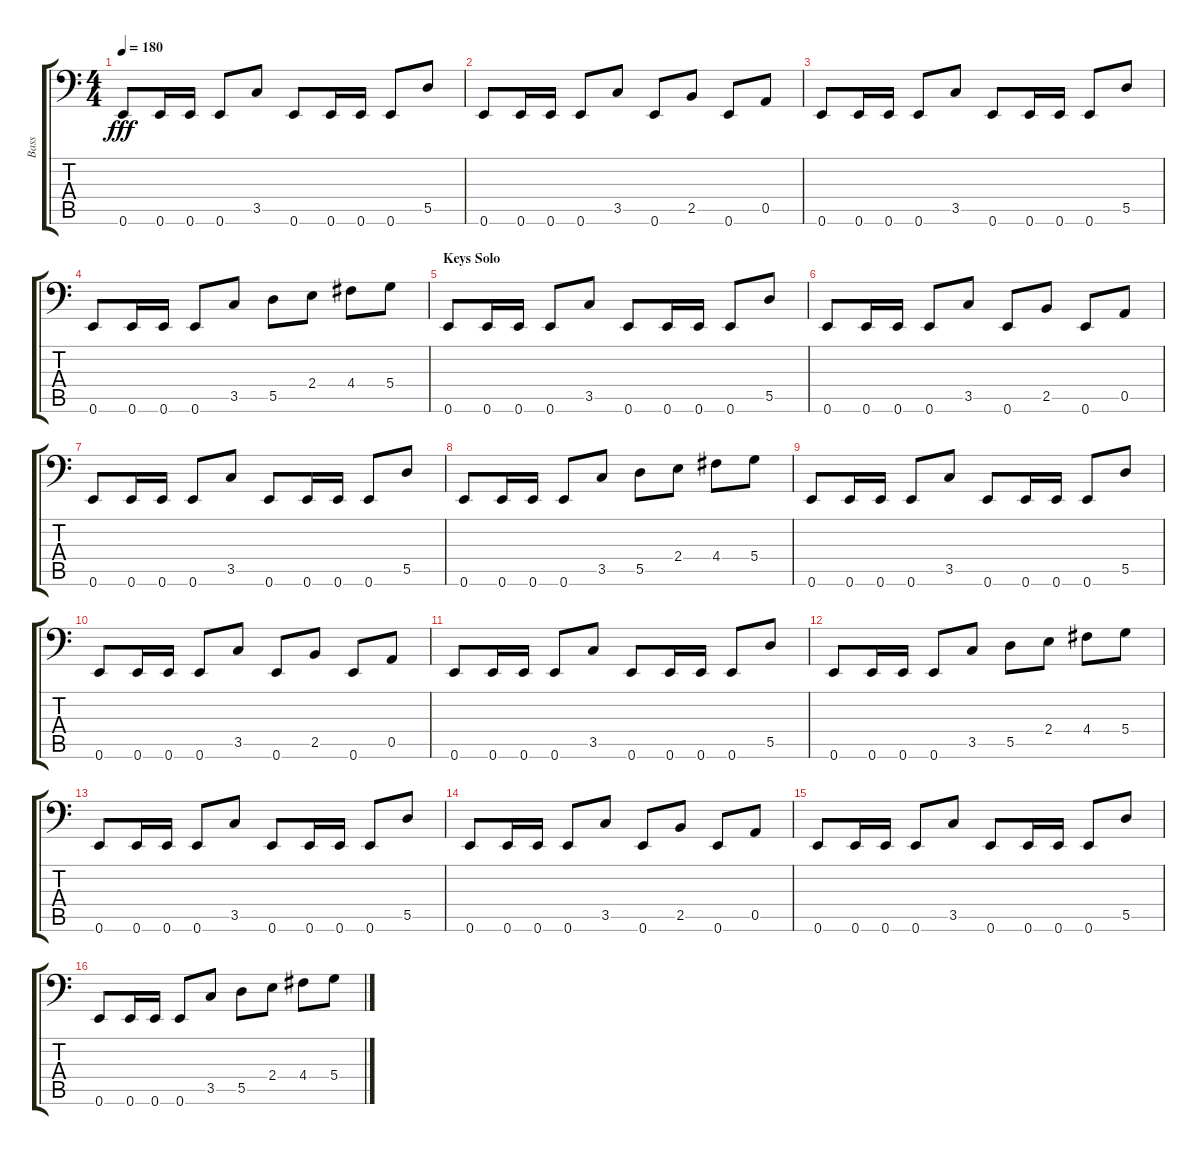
\track ("Bass" "Bass") {instrument electricbassfinger}
\staff {score tabs}
\tuning (E3 B2 G2 D2 A1 E1) {hide}
\ts (4 4)
\tempo 180
\clef f4
\ks c
0.6.8{dy fff} 0.6.16 0.6.16 0.6.8 3.5.8 0.6.8 0.6.16 0.6.16 0.6.8 5.5.8 |
0.6.8 0.6.16 0.6.16 0.6.8 3.5.8 0.6.8 2.5.8 0.6.8 0.5.8 |
0.6.8 0.6.16 0.6.16 0.6.8 3.5.8 0.6.8 0.6.16 0.6.16 0.6.8 5.5.8 |
0.6.8 0.6.16 0.6.16 0.6.8 3.5.8 5.5.8 2.4.8 4.4.8 5.4.8 |
\section ("" "Keys Solo")
0.6.8 0.6.16 0.6.16 0.6.8 3.5.8 0.6.8 0.6.16 0.6.16 0.6.8 5.5.8 |
0.6.8 0.6.16 0.6.16 0.6.8 3.5.8 0.6.8 2.5.8 0.6.8 0.5.8 |
0.6.8 0.6.16 0.6.16 0.6.8 3.5.8 0.6.8 0.6.16 0.6.16 0.6.8 5.5.8 |
0.6.8 0.6.16 0.6.16 0.6.8 3.5.8 5.5.8 2.4.8 4.4.8 5.4.8 |
0.6.8 0.6.16 0.6.16 0.6.8 3.5.8 0.6.8 0.6.16 0.6.16 0.6.8 5.5.8 |
0.6.8 0.6.16 0.6.16 0.6.8 3.5.8 0.6.8 2.5.8 0.6.8 0.5.8 |
0.6.8 0.6.16 0.6.16 0.6.8 3.5.8 0.6.8 0.6.16 0.6.16 0.6.8 5.5.8 |
0.6.8 0.6.16 0.6.16 0.6.8 3.5.8 5.5.8 2.4.8 4.4.8 5.4.8 |
0.6.8 0.6.16 0.6.16 0.6.8 3.5.8 0.6.8 0.6.16 0.6.16 0.6.8 5.5.8 |
0.6.8 0.6.16 0.6.16 0.6.8 3.5.8 0.6.8 2.5.8 0.6.8 0.5.8 |
0.6.8 0.6.16 0.6.16 0.6.8 3.5.8 0.6.8 0.6.16 0.6.16 0.6.8 5.5.8 |
0.6.8 0.6.16 0.6.16 0.6.8 3.5.8 5.5.8 2.4.8 4.4.8 5.4.8
